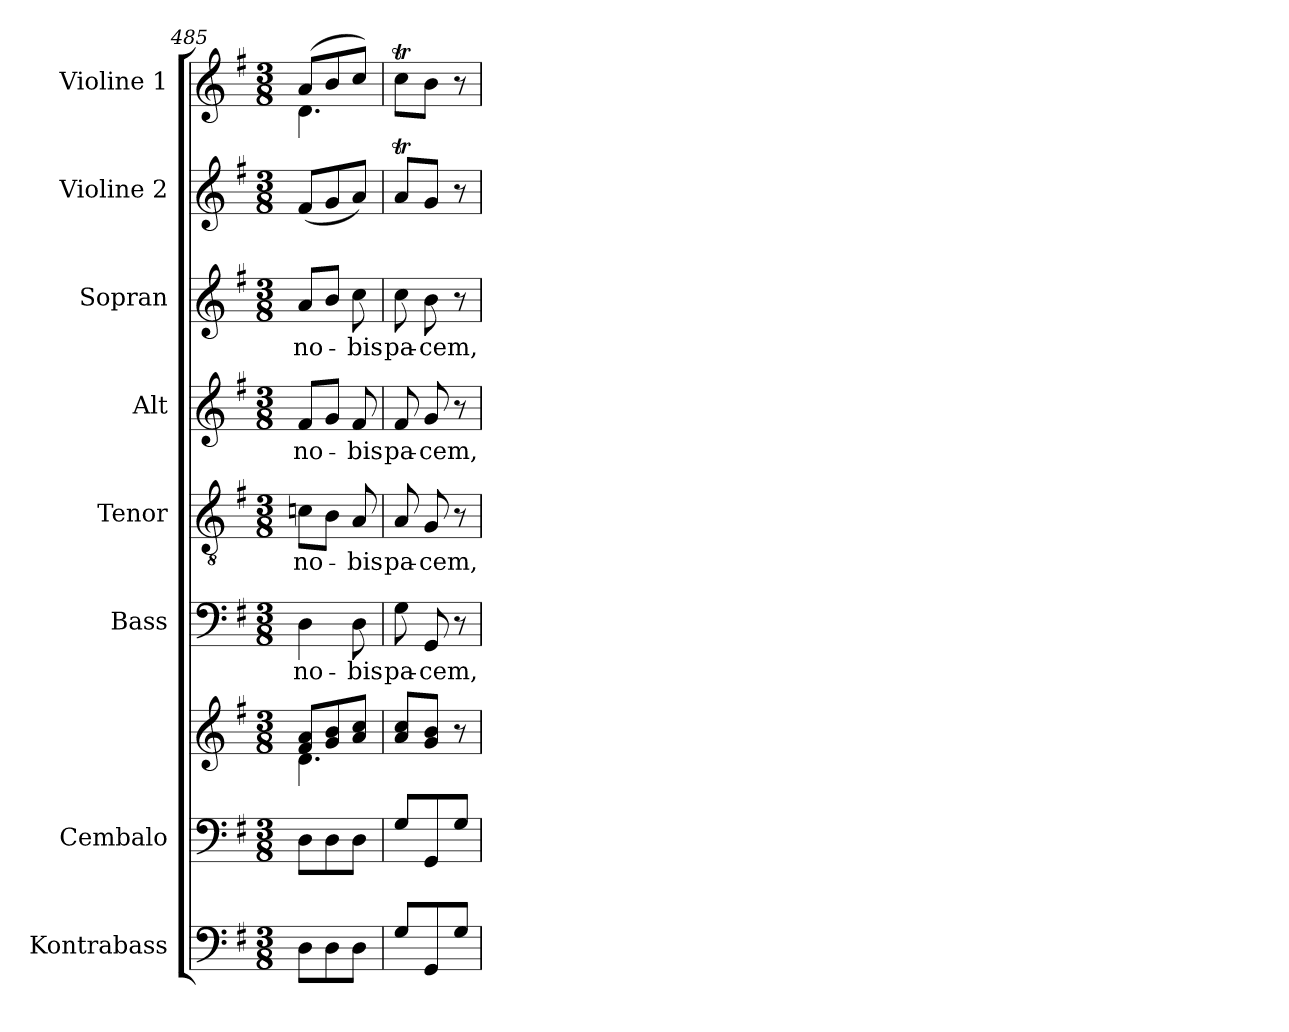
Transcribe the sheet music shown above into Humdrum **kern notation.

**kern	**kern	**kern	**kern	**text	**kern	**text	**kern	**text	**kern	**text	**kern	**kern
*part8	*part7	*part7	*part6	*part6	*part5	*part5	*part4	*part4	*part3	*part3	*part2	*part1
*staff9	*staff8	*staff7	*staff6	*staff6	*staff5	*staff5	*staff4	*staff4	*staff3	*staff3	*staff2	*staff1
*I"Kontrabass	*I"Cembalo	*	*I"Bass	*	*I"Tenor	*	*I"Alt	*	*I"Sopran	*	*I"Violine 2	*I"Violine 1
*I'Kb.	*I'Cemb.	*	*I'B.	*	*I'T.	*	*I'A.	*	*I'S.	*	*I'Vl. 2	*I'Vl. 1
*clefF4	*clefF4	*clefG2	*clefF4	*	*clefGv2	*	*clefG2	*	*clefG2	*	*clefG2	*clefG2
*ITrd7c12	*	*	*	*	*	*	*	*	*	*	*	*
*k[f#]	*k[f#]	*k[f#]	*k[f#]	*	*k[f#]	*	*k[f#]	*	*k[f#]	*	*k[f#]	*k[f#]
*G:	*G:	*G:	*G:	*	*G:	*	*G:	*	*G:	*	*G:	*G:
*M3/8	*M3/8	*M3/8	*M3/8	*	*M3/8	*	*M3/8	*	*M3/8	*	*M3/8	*M3/8
=485	=485	=485	=485	=485	=485	=485	=485	=485	=485	=485	=485	=485
*	*	*^	*	*	*	*	*	*	*	*	*	*
!	!	!	!	!	!LO:LY:b	!	!LO:LY:b	!	!LO:LY:b	!	!LO:LY:b	!	!
*	*	*	*	*	*	*	*	*	*	*	*	*	*^
8DD\L	8D\L	8f#/ 8a/L	4.d\	4D\	no-	8cn\L	no-	8f#/L	no-	8a/L	no-	(<8f#/L	(>8a/L	4.d\
8DD\	8D\	8g/ 8b/	.	.	.	8B\J	.	8g/J	.	8b/J	.	8g/	8b/	.
!	!	!	!	!	!LO:LY:b	!	!LO:LY:b	!	!LO:LY:b	!	!LO:LY:b	!	!	!
8DD\J	8D\J	8a/ 8cc/J	.	8D\	-bis	8A/	-bis	8f#/	-bis	8cc\	-bis	8a/J)	8cc/J)	.
*	*	*v	*v	*	*	*	*	*	*	*	*	*	*v	*v
=486	=486	=486	=486	=486	=486	=486	=486	=486	=486	=486	=486	=486
!	!	!	!	!LO:LY:b	!	!LO:LY:b	!	!LO:LY:b	!	!LO:LY:b	!	!
8GG/L	8G/L	8a/ 8cc/L	8G\	pa-	8A/	pa-	8f#/	pa-	8cc\	pa-	8aT/L	8ccT\L
!	!	!	!	!LO:LY:b	!	!LO:LY:b	!	!LO:LY:b	!	!LO:LY:b	!	!
8GGG/	8GG/	8g/ 8b/J	8GG/	-cem,	8G/	-cem,	8g/	-cem,	8b\	-cem,	8g/J	8b\J
8GG/J	8G/J	8r	8r	.	8r	.	8r	.	8r	.	8r	8r
=	=	=	=	=	=	=	=	=	=	=	=	=
*-	*-	*-	*-	*-	*-	*-	*-	*-	*-	*-	*-	*-
